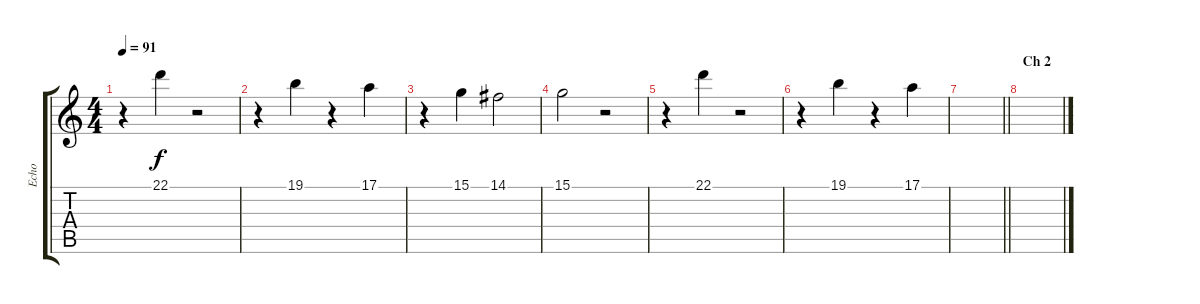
\track ("Echo" "Echo") {instrument pad2warm}
\staff {score tabs}
\tuning (E4 B3 G3 D3 A2 E2) {hide}
\ts (4 4)
\tempo 91
\clef g2
\ks c
r.4{dy f} 22.1.4 r.2 |
r.4 19.1.4 r.4 17.1.4 |
r.4 15.1.4 14.1.2 |
15.1.2 r.2 |
r.4 22.1.4 r.2 |
r.4 19.1.4 r.4 17.1.4 |
\barLineRight lightlight
|
\section ("" "Ch 2")
